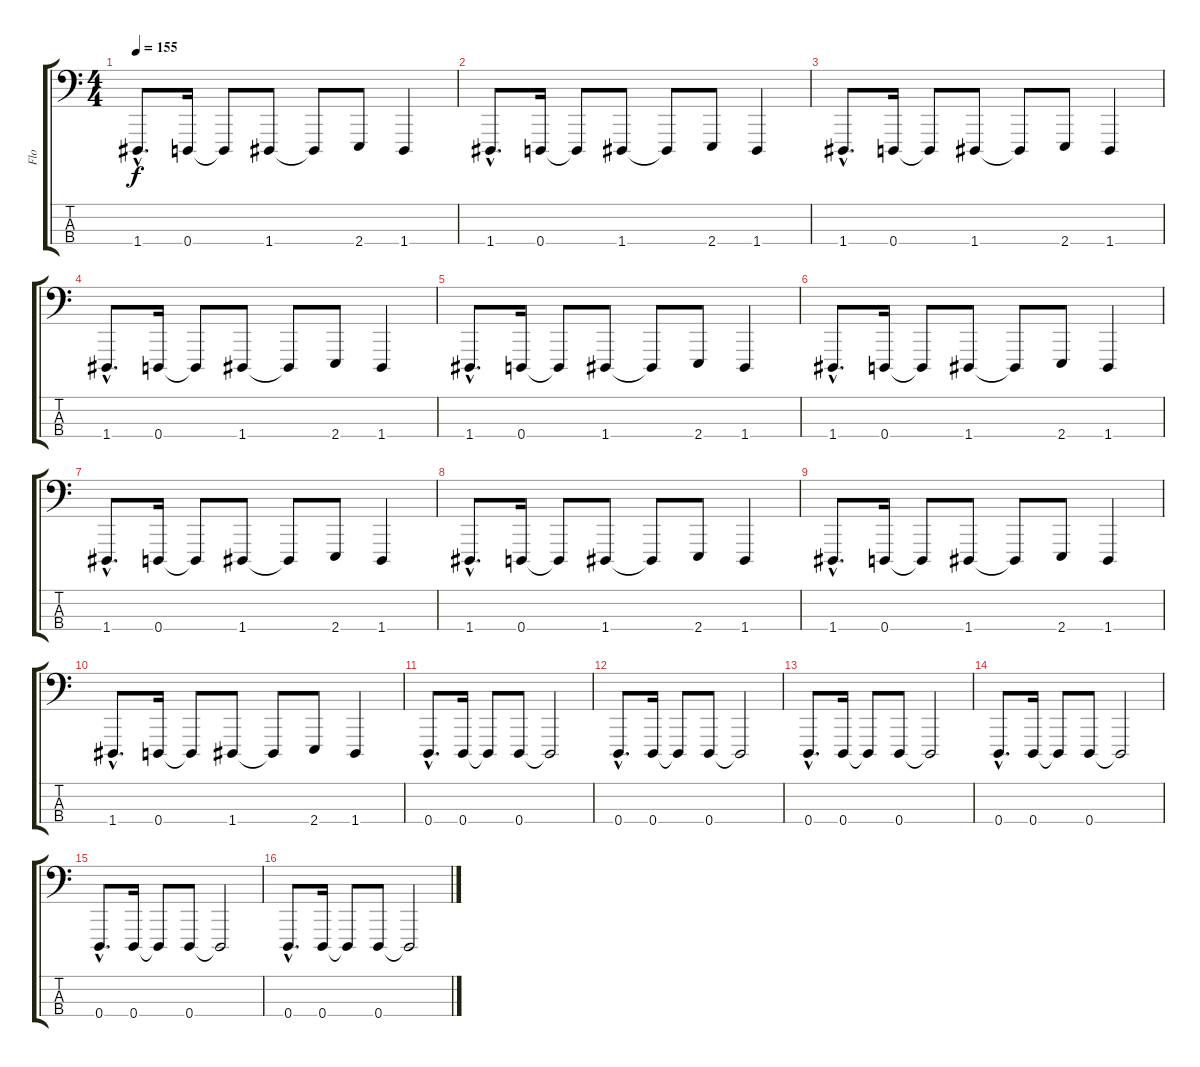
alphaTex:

\track ("Flo" "Flo") {instrument lead2sawtooth}
\staff {score tabs}
\tuning (G2 D2 A1 D1) {hide}
\ts (4 4)
\tempo 155
\clef f4
\ks c
1.4{hac}.8{d dy f} 0.4.16 0.4{t}.8 1.4.8 1.4{t}.8 2.4.8 1.4.4 |
1.4{hac}.8{d} 0.4.16 0.4{t}.8 1.4.8 1.4{t}.8 2.4.8 1.4.4 |
1.4{hac}.8{d} 0.4.16 0.4{t}.8 1.4.8 1.4{t}.8 2.4.8 1.4.4 |
1.4{hac}.8{d} 0.4.16 0.4{t}.8 1.4.8 1.4{t}.8 2.4.8 1.4.4 |
1.4{hac}.8{d} 0.4.16 0.4{t}.8 1.4.8 1.4{t}.8 2.4.8 1.4.4 |
1.4{hac}.8{d} 0.4.16 0.4{t}.8 1.4.8 1.4{t}.8 2.4.8 1.4.4 |
1.4{hac}.8{d} 0.4.16 0.4{t}.8 1.4.8 1.4{t}.8 2.4.8 1.4.4 |
1.4{hac}.8{d} 0.4.16 0.4{t}.8 1.4.8 1.4{t}.8 2.4.8 1.4.4 |
1.4{hac}.8{d} 0.4.16 0.4{t}.8 1.4.8 1.4{t}.8 2.4.8 1.4.4 |
1.4{hac}.8{d} 0.4.16 0.4{t}.8 1.4.8 1.4{t}.8 2.4.8 1.4.4 |
0.4{hac}.8{d volume 16 instrument lead2sawtooth} 0.4.16 0.4{t}.8 0.4.8 0.4{t}.2 |
0.4{hac}.8{d volume 16 instrument lead2sawtooth} 0.4.16 0.4{t}.8 0.4.8 0.4{t}.2 |
0.4{hac}.8{d volume 16 instrument lead2sawtooth} 0.4.16 0.4{t}.8 0.4.8 0.4{t}.2 |
0.4{hac}.8{d volume 16 instrument lead2sawtooth} 0.4.16 0.4{t}.8 0.4.8 0.4{t}.2 |
0.4{hac}.8{d volume 16 instrument lead2sawtooth} 0.4.16 0.4{t}.8 0.4.8 0.4{t}.2 |
0.4{hac}.8{d volume 16 instrument lead2sawtooth} 0.4.16 0.4{t}.8 0.4.8 0.4{t}.2
